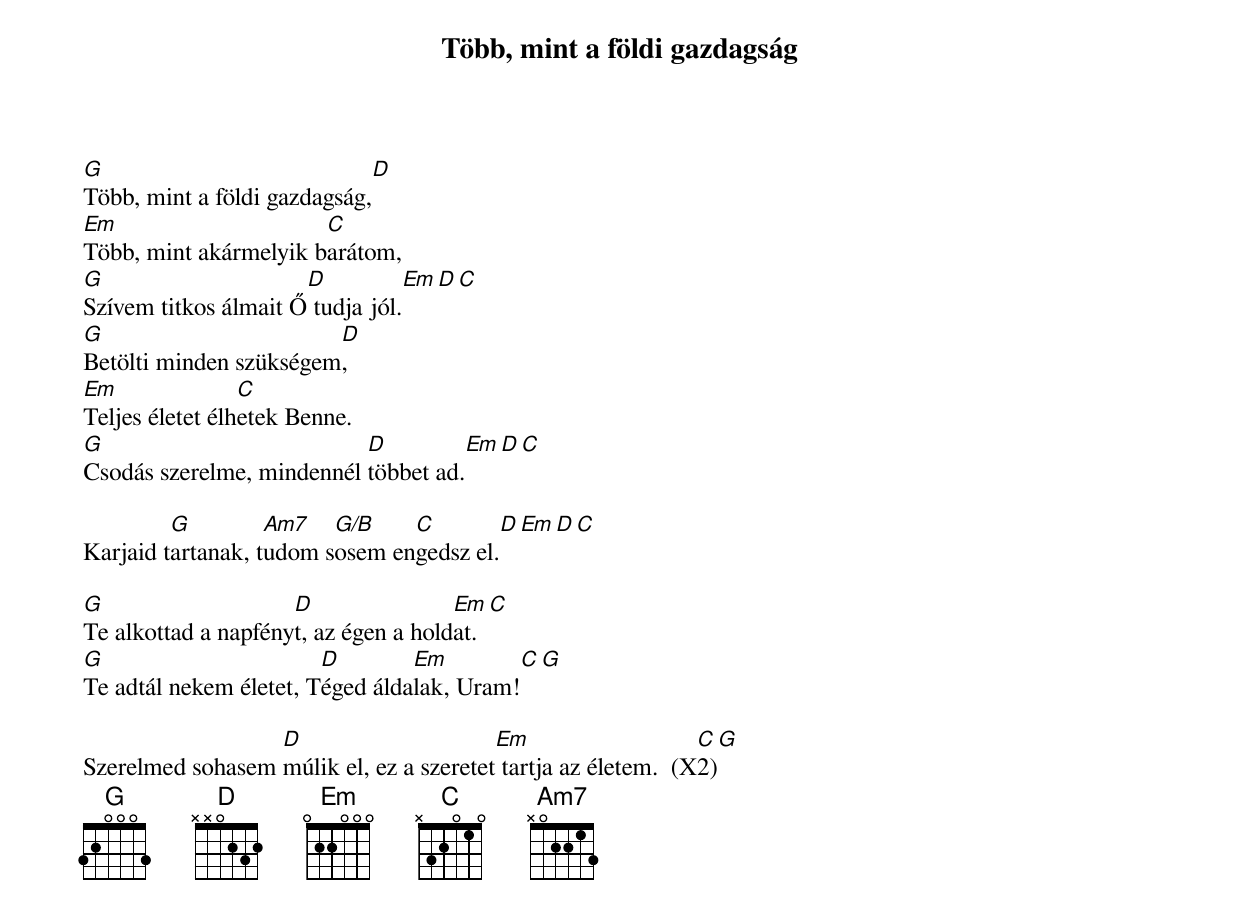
{title: Több, mint a földi gazdagság}
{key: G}
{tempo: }
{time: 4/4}
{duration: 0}


G                            D
Több, mint a földi gazdagság,
Em                     C
Több, mint akármelyik barátom,
G                     D            Em   D C
Szívem titkos álmait Ő tudja jól.
G                       D
Betölti minden szükségem,
Em               C
Teljes életet élhetek Benne.
G                          D             Em   D   C
Csodás szerelme, mindennél többet ad.

         G         Am7   G/B    C                      D     Em D C
Karjaid tartanak, tudom sosem engedsz el.

G                    D                Em        C
Te alkottad a napfényt, az égen a holdat.
G                       D        Em            C         G
Te adtál nekem életet, Téged áldalak, Uram!

                  D                      Em                    C                G
Szerelmed sohasem múlik el, ez a szeretet tartja az életem.  (X2)
